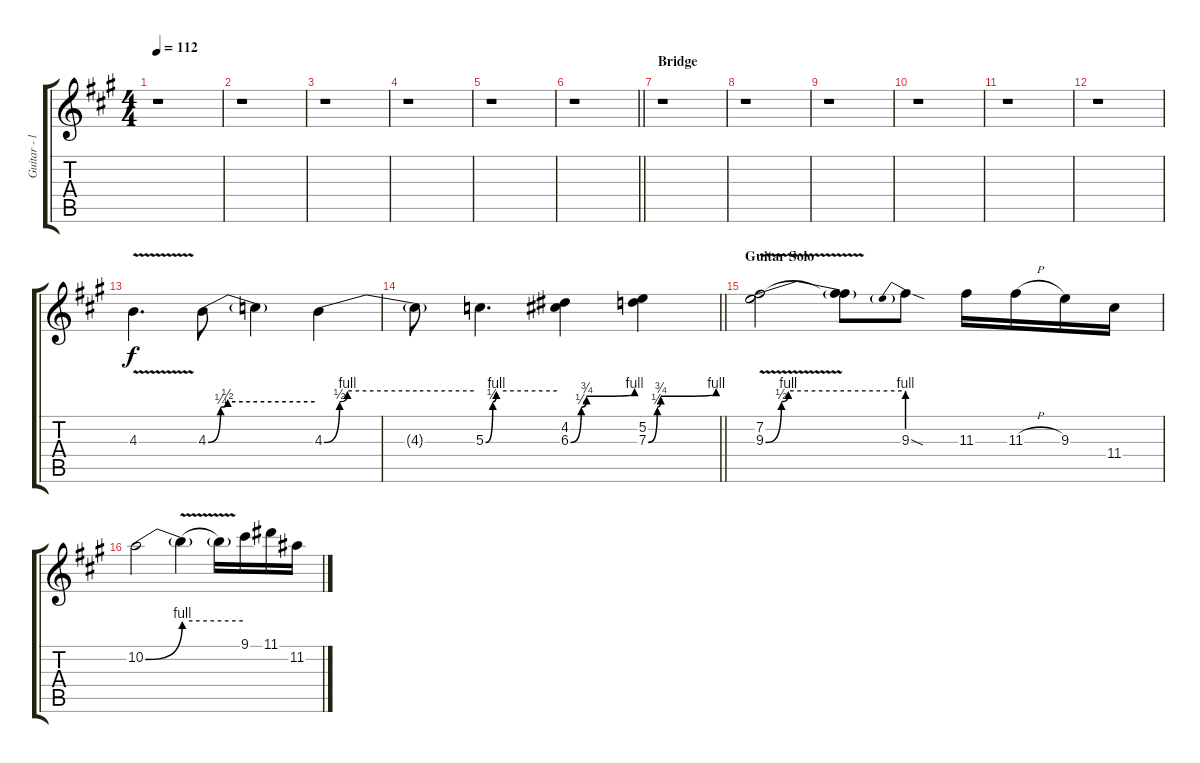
\track ("Guitar - lead" "Guitar - l") {instrument distortionguitar}
\staff {score tabs}
\tuning (E4 B3 G3 D3 A2 E2) {hide}
\ts (4 4)
\tempo 112
\clef g2
\ks f#minor
r.1{dy f} |
r.1 |
r.1 |
r.1 |
r.1 |
\barLineRight lightlight
r.1 |
\section ("" "Bridge")
r.1 |
r.1 |
r.1 |
r.1 |
r.1 |
r.1 |
4.3{v}.4{d} 4.3{be (custom 0 0 7 1 11 2 60 2)}.8 4.3{t}.4 4.3{be (custom 0 0 10 2 15 4 60 4)}.4 |
\barLineRight lightlight
4.3{be (hold 0 4 60 4) t}.8 5.3{be (custom 0 0 6 2 9 4 60 4)}.4{d} (4.2 6.3{be (custom 0 0 10 1 15 3 60 4)}).4 (5.2 7.3{be (custom 0 0 8 1 11 3 60 4)}).4 |
\section ("" "Guitar Solo")
(7.2 9.3{be (custom 0 0 7 2 10 4 60 4) v}).2{volume 14} (7.2{t} 9.3{t}).8 9.3{be (prebend 0 4 60 4) sod}.8 11.3.16 11.3{h}.16 9.3.16 11.4.16 |
10.2{be (bend 0 0 60 4)}.2 10.2{be (hold 0 4 60 4) v t}.4 10.2{t}.16 9.1.16 11.1.16 11.2.16
